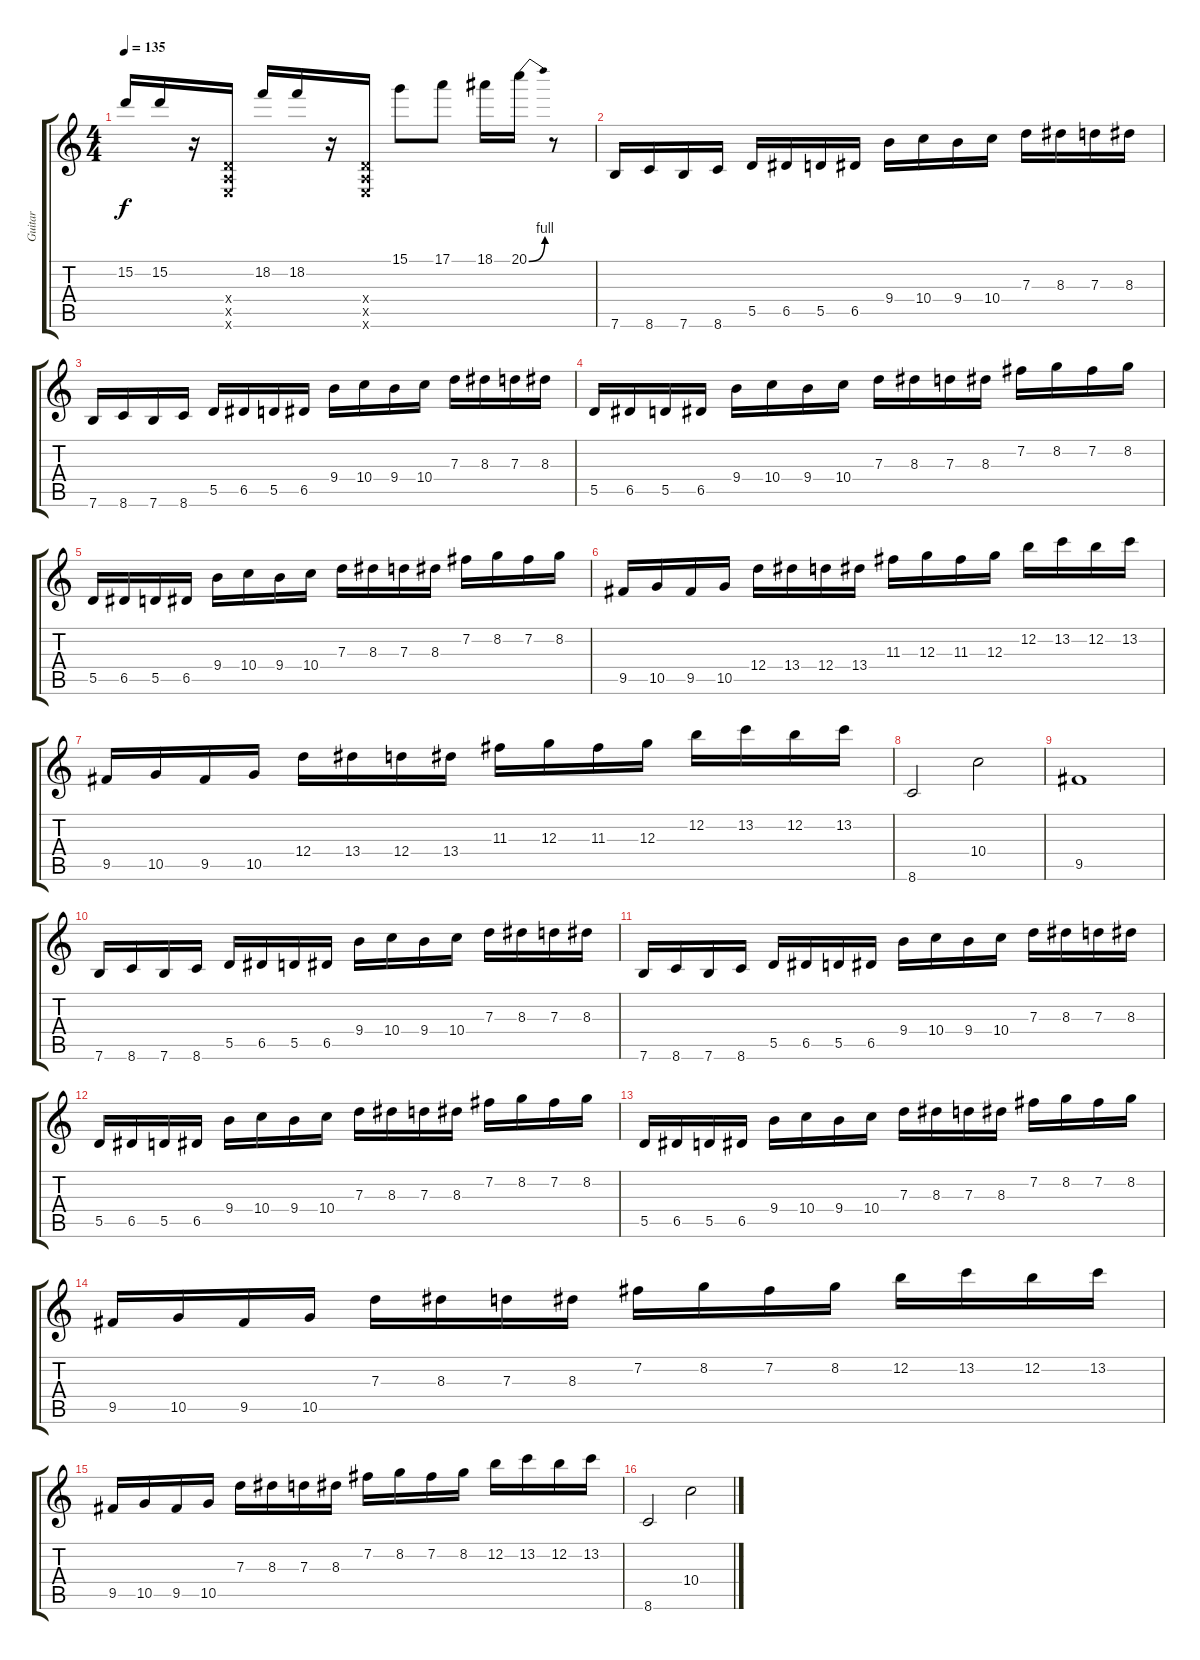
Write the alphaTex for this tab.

\track ("Guitar" "Guitar") {instrument distortionguitar}
\staff {score tabs}
\tuning (E4 B3 G3 D3 A2 E2) {hide}
\ts (4 4)
\tempo 135
\clef g2
\ks c
15.2.16{dy f} 15.2.16 r.16 (0.4{x} 0.5{x} 0.6{x}).16 18.2.16 18.2.16 r.16 (0.4{x} 0.5{x} 0.6{x}).16 15.1.8 17.1.8 18.1.16 20.1{be (bend 0 0 60 4)}.16 r.8 |
7.6.16 8.6.16 7.6.16 8.6.16 5.5.16 6.5.16 5.5.16 6.5.16 9.4.16 10.4.16 9.4.16 10.4.16 7.3.16 8.3.16 7.3.16 8.3.16 |
7.6.16 8.6.16 7.6.16 8.6.16 5.5.16 6.5.16 5.5.16 6.5.16 9.4.16 10.4.16 9.4.16 10.4.16 7.3.16 8.3.16 7.3.16 8.3.16 |
5.5.16 6.5.16 5.5.16 6.5.16 9.4.16 10.4.16 9.4.16 10.4.16 7.3.16 8.3.16 7.3.16 8.3.16 7.2.16 8.2.16 7.2.16 8.2.16 |
5.5.16 6.5.16 5.5.16 6.5.16 9.4.16 10.4.16 9.4.16 10.4.16 7.3.16 8.3.16 7.3.16 8.3.16 7.2.16 8.2.16 7.2.16 8.2.16 |
9.5.16 10.5.16 9.5.16 10.5.16 12.4.16 13.4.16 12.4.16 13.4.16 11.3.16 12.3.16 11.3.16 12.3.16 12.2.16 13.2.16 12.2.16 13.2.16 |
9.5.16 10.5.16 9.5.16 10.5.16 12.4.16 13.4.16 12.4.16 13.4.16 11.3.16 12.3.16 11.3.16 12.3.16 12.2.16 13.2.16 12.2.16 13.2.16 |
8.6.2 10.4.2 |
9.5.1 |
7.6.16 8.6.16 7.6.16 8.6.16 5.5.16 6.5.16 5.5.16 6.5.16 9.4.16 10.4.16 9.4.16 10.4.16 7.3.16 8.3.16 7.3.16 8.3.16 |
7.6.16 8.6.16 7.6.16 8.6.16 5.5.16 6.5.16 5.5.16 6.5.16 9.4.16 10.4.16 9.4.16 10.4.16 7.3.16 8.3.16 7.3.16 8.3.16 |
5.5.16 6.5.16 5.5.16 6.5.16 9.4.16 10.4.16 9.4.16 10.4.16 7.3.16 8.3.16 7.3.16 8.3.16 7.2.16 8.2.16 7.2.16 8.2.16 |
5.5.16 6.5.16 5.5.16 6.5.16 9.4.16 10.4.16 9.4.16 10.4.16 7.3.16 8.3.16 7.3.16 8.3.16 7.2.16 8.2.16 7.2.16 8.2.16 |
9.5.16 10.5.16 9.5.16 10.5.16 7.3.16 8.3.16 7.3.16 8.3.16 7.2.16 8.2.16 7.2.16 8.2.16 12.2.16 13.2.16 12.2.16 13.2.16 |
9.5.16 10.5.16 9.5.16 10.5.16 7.3.16 8.3.16 7.3.16 8.3.16 7.2.16 8.2.16 7.2.16 8.2.16 12.2.16 13.2.16 12.2.16 13.2.16 |
8.6.2 10.4.2
